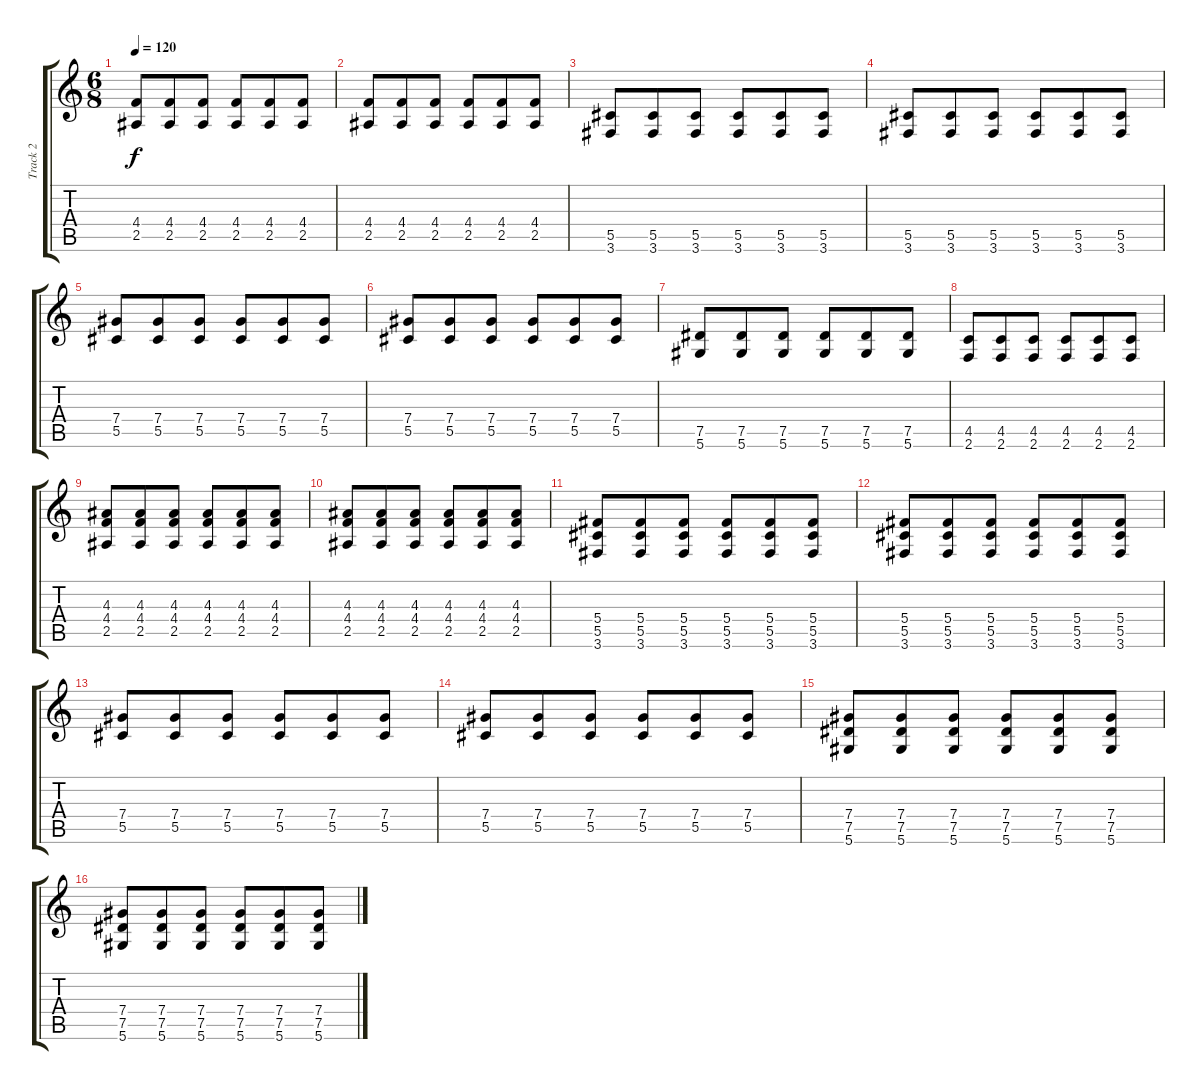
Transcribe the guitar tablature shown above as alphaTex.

\track ("Track 2" "Track 2") {instrument overdrivenguitar}
\staff {score tabs}
\tuning (Eb4 Bb3 Gb3 Db3 Ab2 Eb2) {hide}
\ts (6 8)
\tempo 120
\clef g2
\ks c
(4.4 2.5).8{dy f} (4.4 2.5).8 (4.4 2.5).8 (4.4 2.5).8 (4.4 2.5).8 (4.4 2.5).8 |
(4.4 2.5).8 (4.4 2.5).8 (4.4 2.5).8 (4.4 2.5).8 (4.4 2.5).8 (4.4 2.5).8 |
(5.5 3.6).8 (5.5 3.6).8 (5.5 3.6).8 (5.5 3.6).8 (5.5 3.6).8 (5.5 3.6).8 |
(5.5 3.6).8 (5.5 3.6).8 (5.5 3.6).8 (5.5 3.6).8 (5.5 3.6).8 (5.5 3.6).8 |
(7.4 5.5).8 (7.4 5.5).8 (7.4 5.5).8 (7.4 5.5).8 (7.4 5.5).8 (7.4 5.5).8 |
(7.4 5.5).8 (7.4 5.5).8 (7.4 5.5).8 (7.4 5.5).8 (7.4 5.5).8 (7.4 5.5).8 |
(7.5 5.6).8 (7.5 5.6).8 (7.5 5.6).8 (7.5 5.6).8 (7.5 5.6).8 (7.5 5.6).8 |
(4.5 2.6).8 (4.5 2.6).8 (4.5 2.6).8 (4.5 2.6).8 (4.5 2.6).8 (4.5 2.6).8 |
(4.3 4.4 2.5).8{instrument overdrivenguitar} (4.3 4.4 2.5).8 (4.3 4.4 2.5).8 (4.3 4.4 2.5).8 (4.3 4.4 2.5).8 (4.3 4.4 2.5).8 |
(4.3 4.4 2.5).8 (4.3 4.4 2.5).8 (4.3 4.4 2.5).8 (4.3 4.4 2.5).8 (4.3 4.4 2.5).8 (4.3 4.4 2.5).8 |
(5.4 5.5 3.6).8{instrument overdrivenguitar} (5.4 5.5 3.6).8 (5.4 5.5 3.6).8 (5.4 5.5 3.6).8 (5.4 5.5 3.6).8 (5.4 5.5 3.6).8 |
(5.4 5.5 3.6).8 (5.4 5.5 3.6).8 (5.4 5.5 3.6).8 (5.4 5.5 3.6).8 (5.4 5.5 3.6).8 (5.4 5.5 3.6).8 |
(7.4 5.5).8 (7.4 5.5).8 (7.4 5.5).8 (7.4 5.5).8 (7.4 5.5).8 (7.4 5.5).8 |
(7.4 5.5).8 (7.4 5.5).8 (7.4 5.5).8 (7.4 5.5).8 (7.4 5.5).8 (7.4 5.5).8 |
(7.4 7.5 5.6).8 (7.4 7.5 5.6).8 (7.4 7.5 5.6).8 (7.4 7.5 5.6).8 (7.4 7.5 5.6).8 (7.4 7.5 5.6).8 |
(7.4 7.5 5.6).8 (7.4 7.5 5.6).8 (7.4 7.5 5.6).8 (7.4 7.5 5.6).8 (7.4 7.5 5.6).8 (7.4 7.5 5.6).8
